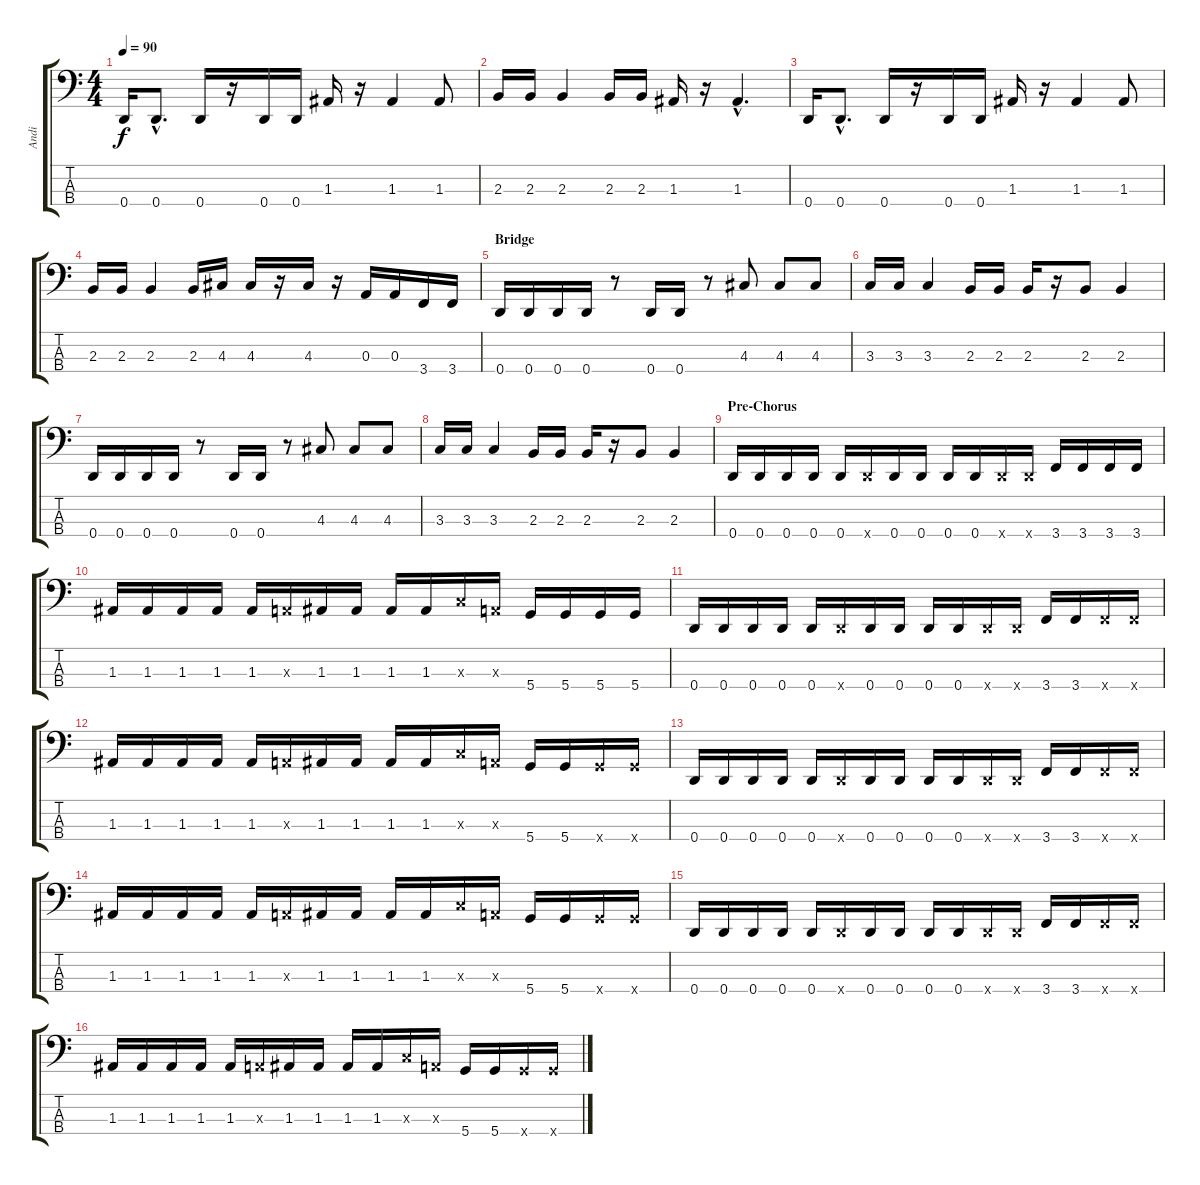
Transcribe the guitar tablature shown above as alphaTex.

\track ("Andi" "Andi") {instrument electricbassfinger}
\staff {score tabs}
\tuning (G2 D2 A1 D1) {hide}
\ts (4 4)
\tempo 90
\clef f4
\ks c
0.4.16{dy f} 0.4{hac}.8{d} 0.4.16 r.16 0.4.16 0.4.16 1.3.16 r.16 1.3.4 1.3.8 |
2.3.16 2.3.16 2.3.4 2.3.16 2.3.16 1.3.16 r.16 1.3{hac}.4{d} |
0.4.16 0.4{hac}.8{d} 0.4.16 r.16 0.4.16 0.4.16 1.3.16 r.16 1.3.4 1.3.8 |
2.3.16 2.3.16 2.3.4 2.3.16 4.3.16 4.3.16 r.16 4.3.16 r.16 0.3.16 0.3.16 3.4.16 3.4.16 |
\section ("" "Bridge")
0.4.16 0.4.16 0.4.16 0.4.16 r.8 0.4.16 0.4.16 r.8 4.3.8 4.3.8 4.3.8 |
3.3.16 3.3.16 3.3.4 2.3.16 2.3.16 2.3.16 r.16 2.3.8 2.3.4 |
0.4.16 0.4.16 0.4.16 0.4.16 r.8 0.4.16 0.4.16 r.8 4.3.8 4.3.8 4.3.8 |
3.3.16 3.3.16 3.3.4 2.3.16 2.3.16 2.3.16 r.16 2.3.8 2.3.4 |
\section ("" "Pre-Chorus")
0.4.16 0.4.16 0.4.16 0.4.16 0.4.16 0.4{x}.16 0.4.16 0.4.16 0.4.16 0.4.16 0.4{x}.16 0.4{x}.16 3.4.16 3.4.16 3.4.16 3.4.16 |
1.3.16 1.3.16 1.3.16 1.3.16 1.3.16 0.3{x}.16 1.3.16 1.3.16 1.3.16 1.3.16 3.3{x}.16 0.3{x}.16 5.4.16 5.4.16 5.4.16 5.4.16 |
0.4.16 0.4.16 0.4.16 0.4.16 0.4.16 0.4{x}.16 0.4.16 0.4.16 0.4.16 0.4.16 0.4{x}.16 0.4{x}.16 3.4.16 3.4.16 3.4{x}.16 3.4{x}.16 |
1.3.16 1.3.16 1.3.16 1.3.16 1.3.16 0.3{x}.16 1.3.16 1.3.16 1.3.16 1.3.16 3.3{x}.16 0.3{x}.16 5.4.16 5.4.16 5.4{x}.16 5.4{x}.16 |
0.4.16 0.4.16 0.4.16 0.4.16 0.4.16 0.4{x}.16 0.4.16 0.4.16 0.4.16 0.4.16 0.4{x}.16 0.4{x}.16 3.4.16 3.4.16 3.4{x}.16 3.4{x}.16 |
1.3.16 1.3.16 1.3.16 1.3.16 1.3.16 0.3{x}.16 1.3.16 1.3.16 1.3.16 1.3.16 3.3{x}.16 0.3{x}.16 5.4.16 5.4.16 5.4{x}.16 5.4{x}.16 |
0.4.16 0.4.16 0.4.16 0.4.16 0.4.16 0.4{x}.16 0.4.16 0.4.16 0.4.16 0.4.16 0.4{x}.16 0.4{x}.16 3.4.16 3.4.16 3.4{x}.16 3.4{x}.16 |
1.3.16 1.3.16 1.3.16 1.3.16 1.3.16 0.3{x}.16 1.3.16 1.3.16 1.3.16 1.3.16 3.3{x}.16 0.3{x}.16 5.4.16 5.4.16 5.4{x}.16 5.4{x}.16
